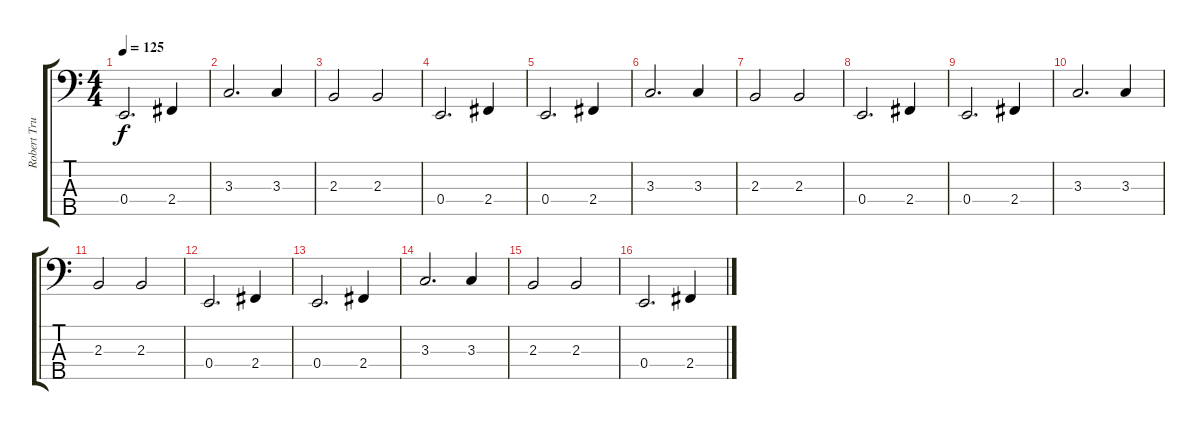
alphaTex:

\track ("Robert Trujillo" "Robert Tru") {instrument electricbassfinger}
\staff {score tabs}
\tuning (G2 D2 A1 E1 B0) {hide}
\ts (4 4)
\tempo 125
\clef f4
\ks c
0.4.2{d dy f} 2.4.4 |
3.3.2{d} 3.3.4 |
2.3.2 2.3.2 |
0.4.2{d} 2.4.4 |
0.4.2{d} 2.4.4 |
3.3.2{d} 3.3.4 |
2.3.2 2.3.2 |
0.4.2{d} 2.4.4 |
0.4.2{d} 2.4.4 |
3.3.2{d} 3.3.4 |
2.3.2 2.3.2 |
0.4.2{d} 2.4.4 |
0.4.2{d} 2.4.4 |
3.3.2{d} 3.3.4 |
2.3.2 2.3.2 |
0.4.2{d} 2.4.4
